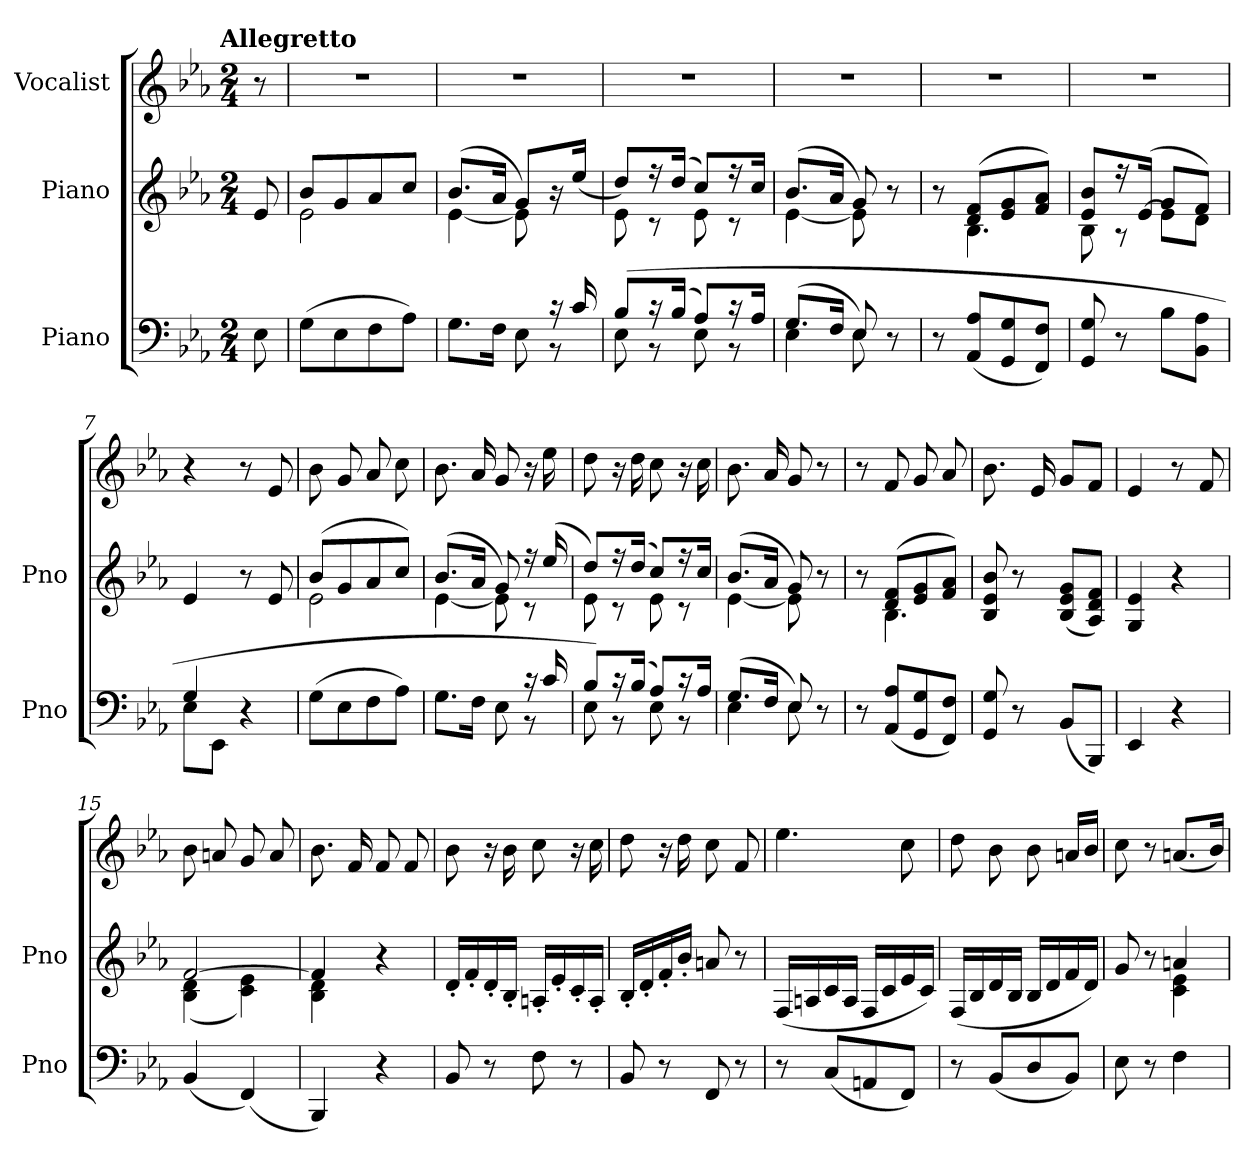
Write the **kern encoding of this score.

**kern	**kern	**kern
*part3	*part2	*part1
*staff3	*staff2	*staff1
*I"Piano	*I"Piano	*I"Vocalist
*I'Pno	*I'Pno	*
*clefF4	*clefG2	*clefG2
*k[b-e-a-]	*k[b-e-a-]	*k[b-e-a-]
*E-:	*E-:	*E-:
!!LO:TX:omd:t=Allegretto
*M2/4	*M2/4	*M2/4
*MM96	*MM96	*MM96
=	=	=
8E-	8e-	8r
=1	=1	=1
*	*^	*
(8GL	8b-L	2e-	2r
8E-	8g	.	.
8F	8a-	.	.
8A-J)	8ccJ	.	.
=2	=2	=2	=2
*^	*	*	*
8.GL	4.ryy	(8.b-L	[4e-	2r
16FJk	.	16a-Jk	.	.
8E-	.	8gL)	8e-]	.
16r	8r	16r	8ryy	.
16c	.	(16ee-Jk	.	.
=3	=3	=3	=3	=3
(8B-L	8E-	8ddL)	8e-	2r
16r	8r	16r	8r	.
(16B-Jk	.	(16ddJk	.	.
8A-L)	8E-	8ccL)	8e-	.
16r	8r	16r	8r	.
16A-Jk	.	16ccJk	.	.
=4	=4	=4	=4	=4
(8.GL	4E-	(8.b-L	[4e-	2r
16FJk	.	16a-Jk	.	.
8E-)	8E-	8g)	8e-]	.
8ryy	8r	8r	8ryy	.
*v	*v	*	*	*
=5	=5	=5	=5
8r	8r	8ryy	2r
(8AA- 8A-L	(8d 8fL	4.B-	.
8GG 8G	8e- 8g	.	.
8FF 8FJ)	8f 8a-J)	.	.
=6	=6	=6	=6
8GG 8G	8e- 8b-L	8B-	2r
8r	16r	8r	.
.	([16e-Jk	.	.
8B-L	8gL	8e-L]	.
8BB- 8A-J	8fJ)	8dJ	.
*	*v	*v	*
=7	=7	=7
*^	*	*
4G	8E-L	4e-	4r
.	8EE-J	.	.
4r	4ryy	8r	8r
.	.	8e-	8e-
*v	*v	*	*
=8	=8	=8
*	*^	*
(8GL	(8b-L	2e-	8b-
8E-	8g	.	8g
8F	8a-	.	8a-
8A-J)	8ccJ)	.	8cc
=9	=9	=9	=9
*^	*	*	*
8.GL	4.ryy	(8.b-L	[4e-	8.b-
16FJk	.	16a-Jk	.	16a-
8E-	.	8g)	8e-]	8g
16r	8r	16r	8r	16r
16c	.	(16ee-	.	16ee-
=10	=10	=10	=10	=10
8B-L)	8E-	8ddL)	8e-	8dd
16r	8r	16r	8r	16r
(16B-Jk	.	(16ddJk	.	16dd
8A-L)	8E-	8ccL)	8e-	8cc
16r	8r	16r	8r	16r
16A-Jk	.	16ccJk	.	16cc
=11	=11	=11	=11	=11
(8.GL	4E-	(8.b-L	[4e-	8.b-
16FJk	.	16a-Jk	.	16a-
8E-)	8E-	8g)	8e-]	8g
8ryy	8r	8r	8ryy	8r
*v	*v	*	*	*
=12	=12	=12	=12
8r	8r	8ryy	8r
(8AA- 8A-L	(8d 8fL	4.B-	8f
8GG 8G	8e- 8g	.	8g
8FF 8FJ)	8f 8a-J)	.	8a-
*	*v	*v	*
=13	=13	=13
8GG 8G	8B- 8e- 8b-	8.b-
8r	8r	.
.	.	16e-
(8BB-L	(8B- 8e- 8gL	8gL
8BBB-J)	8A- 8d 8fJ)	8fJ
=14	=14	=14
4EE-	4G 4e-	4e-
4r	4r	8r
.	.	8f
=15	=15	=15
*	*^	*
(4BB-	[2f	(4B- 4d	8b-
.	.	.	8an
(4FF)	.	4c 4e-)	8g
.	.	.	8a
=16	=16	=16	=16
4BBB-)	4f]	4B- 4d	8.b-
.	.	.	16f
4r	4r	4ryy	8f
.	.	.	8f
*	*v	*v	*
=17	=17	=17
8BB-	16d'LL	8b-
.	16f'	.
8r	16d'	16r
.	16B-'JJ	16b-
8F	16An'LL	8cc
.	16e-'	.
8r	16c'	16r
.	16A'JJ	16cc
=18	=18	=18
8BB-	16B-'LL	8dd
.	16d'	.
8r	16f'	16r
.	16b-'JJ	16dd
8FF	8an	8cc
8r	8r	8f
=19	=19	=19
8r	(16FLL	4.ee-
.	16An	.
(8CL	16c	.
.	16AJJ	.
8AAn	16FLL	.
.	16c	.
8FFJ)	16e-	8cc
.	16cJJ)	.
=20	=20	=20
8r	(16FLL	8dd
.	16B-	.
(8BB-L	16d	8b-
.	16B-JJ	.
8D	16B-LL	8b-
.	16d	.
8BB-J)	16f	16anLL
.	16dJJ)	16b-JJ
=21	=21	=21
*	*^	*
8E-	8g	4ryy	8cc
8r	8r	.	8r
4F	4an	4c 4e-	(8.anL
.	.	.	16b-Jk)
*	*v	*v	*
=	=	=
*-	*-	*-
